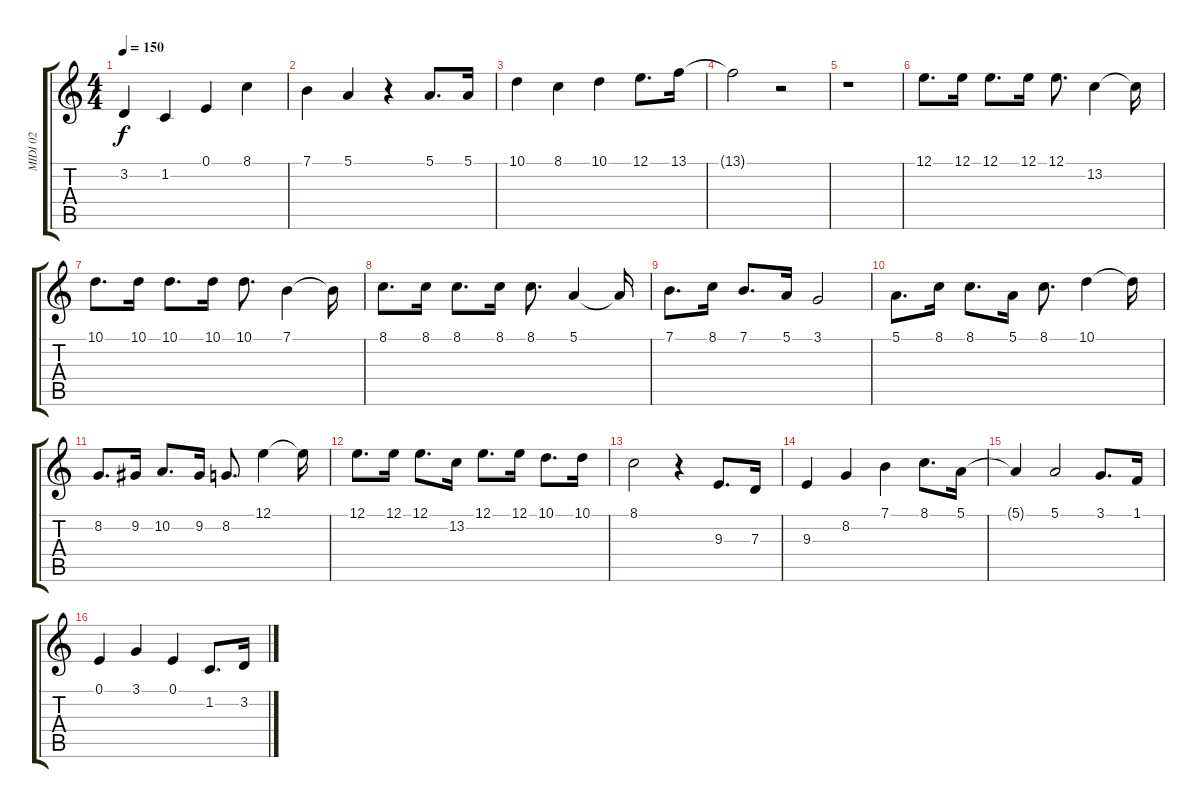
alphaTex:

\track ("MIDI 02" "MIDI 02") {instrument trumpet}
\staff {score tabs}
\tuning (E4 B3 G3 D3 A2 E2) {hide}
\ts (4 4)
\tempo 150
\clef g2
\ks c
3.2.4{dy f} 1.2.4 0.1.4 8.1.4 |
7.1.4 5.1.4 r.4 5.1.8{d} 5.1.16 |
10.1.4 8.1.4 10.1.4 12.1.8{d} 13.1.16 |
13.1{t}.2 r.2 |
r.1 |
12.1.8{d} 12.1.16 12.1.8{d} 12.1.16 12.1.8{d} 13.2.4 13.2{t}.16 |
10.1.8{d} 10.1.16 10.1.8{d} 10.1.16 10.1.8{d} 7.1.4 7.1{t}.16 |
8.1.8{d} 8.1.16 8.1.8{d} 8.1.16 8.1.8{d} 5.1.4 5.1{t}.16 |
7.1.8{d} 8.1.16 7.1.8{d} 5.1.16 3.1.2 |
5.1.8{d} 8.1.16 8.1.8{d} 5.1.16 8.1.8{d} 10.1.4 10.1{t}.16 |
8.2.8{d} 9.2.16 10.2.8{d} 9.2.16 8.2.8{d} 12.1.4 12.1{t}.16 |
12.1.8{d} 12.1.16 12.1.8{d} 13.2.16 12.1.8{d} 12.1.16 10.1.8{d} 10.1.16 |
8.1.2 r.4 9.3.8{d} 7.3.16 |
9.3.4 8.2.4 7.1.4 8.1.8{d} 5.1.16 |
5.1{t}.4 5.1.2 3.1.8{d} 1.1.16 |
0.1.4 3.1.4 0.1.4 1.2.8{d} 3.2.16
